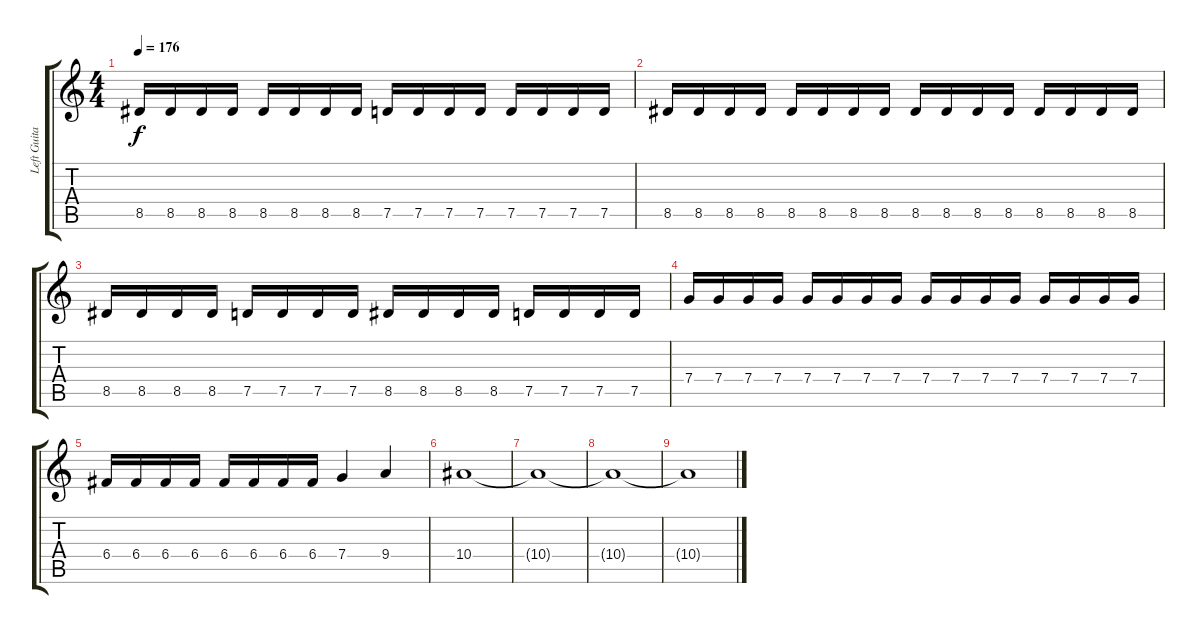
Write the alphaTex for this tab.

\track ("Left Guitar" "Left Guita") {instrument distortionguitar}
\staff {score tabs}
\tuning (D4 A3 F3 C3 G2 D2) {hide}
\ts (4 4)
\tempo 176
\clef g2
\ks c
8.5.16{dy f} 8.5.16 8.5.16 8.5.16 8.5.16 8.5.16 8.5.16 8.5.16 7.5.16 7.5.16 7.5.16 7.5.16 7.5.16 7.5.16 7.5.16 7.5.16 |
8.5.16 8.5.16 8.5.16 8.5.16 8.5.16 8.5.16 8.5.16 8.5.16 8.5.16 8.5.16 8.5.16 8.5.16 8.5.16 8.5.16 8.5.16 8.5.16 |
8.5.16 8.5.16 8.5.16 8.5.16 7.5.16 7.5.16 7.5.16 7.5.16 8.5.16 8.5.16 8.5.16 8.5.16 7.5.16 7.5.16 7.5.16 7.5.16 |
7.4.16 7.4.16 7.4.16 7.4.16 7.4.16 7.4.16 7.4.16 7.4.16 7.4.16 7.4.16 7.4.16 7.4.16 7.4.16 7.4.16 7.4.16 7.4.16 |
6.4.16 6.4.16 6.4.16 6.4.16 6.4.16 6.4.16 6.4.16 6.4.16 7.4.4 9.4.4 |
10.4.1 |
10.4{t}.1 |
10.4{t}.1 |
10.4{t}.1
